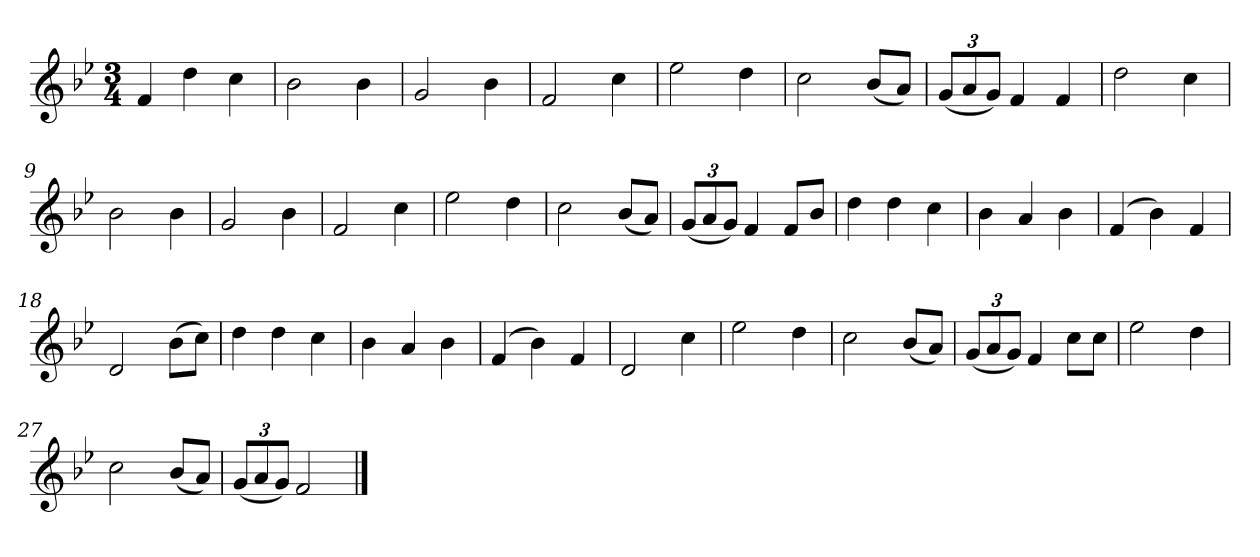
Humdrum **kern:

**kern
*part1
*staff1
*k[b-e-]
*M3/4
*MM120
=1
4f
4dd
4cc
=2
2b-
4b-
=3
2g
4b-
=4
2f
4cc
=5
2ee-
4dd
=6
2cc
(8b-L
8aJ)
=7
(12gL
12a
12gJ)
4f
4f
=8
2dd
4cc
=9
2b-
4b-
=10
2g
4b-
=11
2f
4cc
=12
2ee-
4dd
=13
2cc
(8b-L
8aJ)
=14
(12gL
12a
12gJ)
4f
8fL
8b-J
=15
4dd
4dd
4cc
=16
4b-
4a
4b-
=17
(4f
4b-)
4f
=18
2d
(8b-L
8ccJ)
=19
4dd
4dd
4cc
=20
4b-
4a
4b-
=21
(4f
4b-)
4f
=22
2d
4cc
=23
2ee-
4dd
=24
2cc
(8b-L
8aJ)
=25
(12gL
12a
12gJ)
4f
8ccL
8ccJ
=26
2ee-
4dd
=27
2cc
(8b-L
8aJ)
=28
(12gL
12a
12gJ)
2f
==
*-
